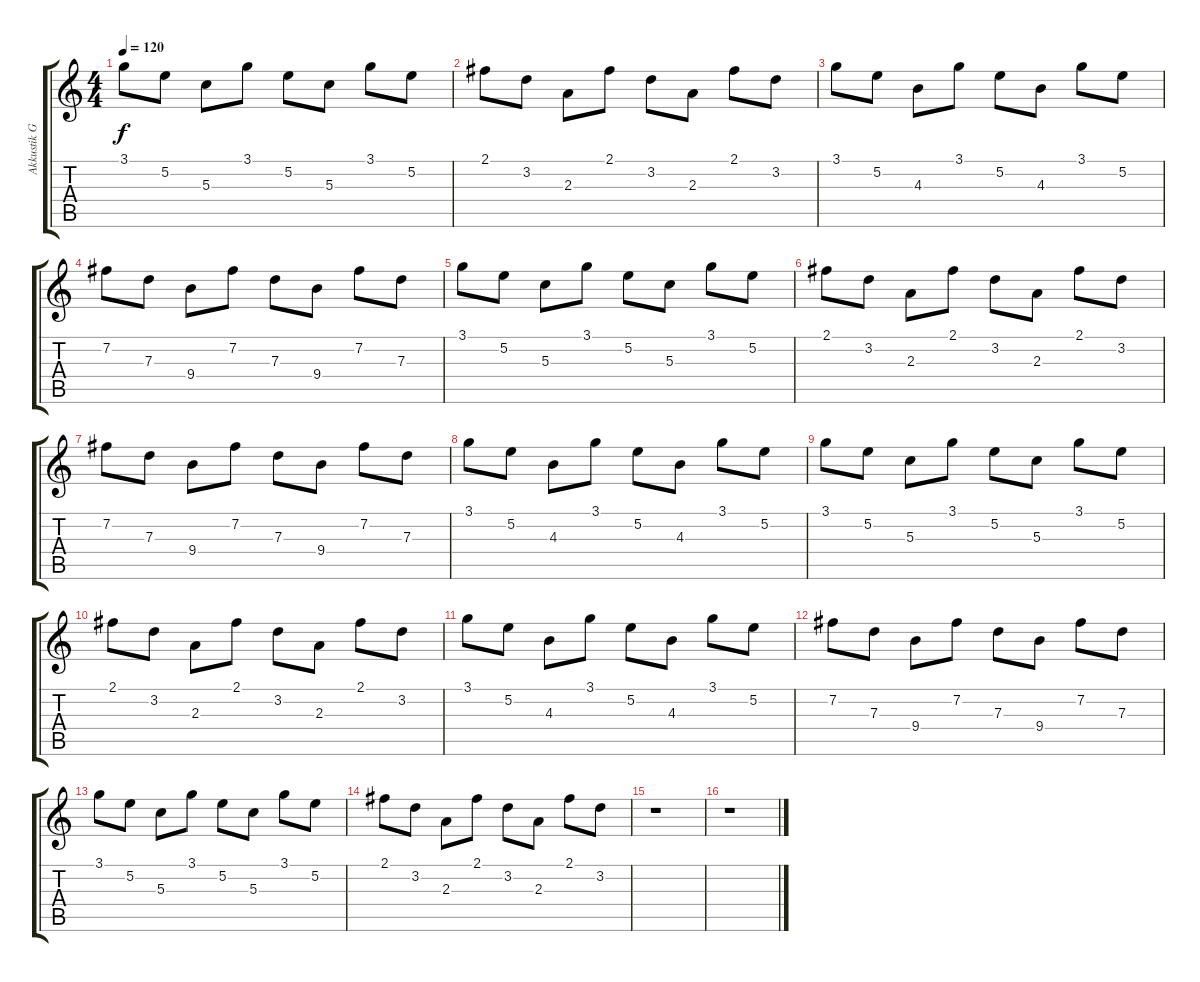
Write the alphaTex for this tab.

\track ("Akkustik Gitarre" "Akkustik G") {instrument acousticguitarsteel}
\staff {score tabs}
\tuning (E4 B3 G3 D3 A2 E2) {hide}
\ts (4 4)
\tempo 120
\clef g2
\ks c
3.1.8{dy f} 5.2.8 5.3.8 3.1.8 5.2.8 5.3.8 3.1.8 5.2.8 |
2.1.8 3.2.8 2.3.8 2.1.8 3.2.8 2.3.8 2.1.8 3.2.8 |
3.1.8 5.2.8 4.3.8 3.1.8 5.2.8 4.3.8 3.1.8 5.2.8 |
7.2.8 7.3.8 9.4.8 7.2.8 7.3.8 9.4.8 7.2.8 7.3.8 |
3.1.8 5.2.8 5.3.8 3.1.8 5.2.8 5.3.8 3.1.8 5.2.8 |
2.1.8 3.2.8 2.3.8 2.1.8 3.2.8 2.3.8 2.1.8 3.2.8 |
7.2.8 7.3.8 9.4.8 7.2.8 7.3.8 9.4.8 7.2.8 7.3.8 |
3.1.8 5.2.8 4.3.8 3.1.8 5.2.8 4.3.8 3.1.8 5.2.8 |
3.1.8 5.2.8 5.3.8 3.1.8 5.2.8 5.3.8 3.1.8 5.2.8 |
2.1.8 3.2.8 2.3.8 2.1.8 3.2.8 2.3.8 2.1.8 3.2.8 |
3.1.8 5.2.8 4.3.8 3.1.8 5.2.8 4.3.8 3.1.8 5.2.8 |
7.2.8 7.3.8 9.4.8 7.2.8 7.3.8 9.4.8 7.2.8 7.3.8 |
3.1.8 5.2.8 5.3.8 3.1.8 5.2.8 5.3.8 3.1.8 5.2.8 |
2.1.8 3.2.8 2.3.8 2.1.8 3.2.8 2.3.8 2.1.8 3.2.8 |
r.1 |
r.1
